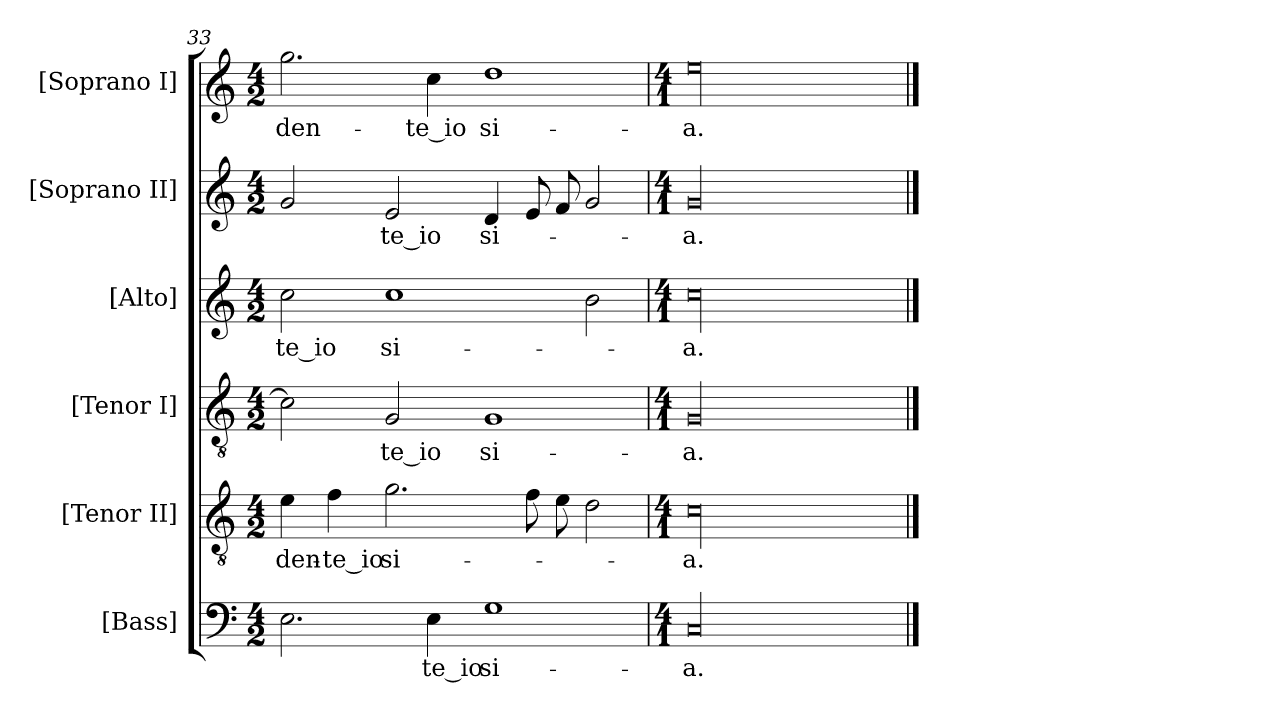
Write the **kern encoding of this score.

**kern	**text	**kern	**text	**kern	**text	**kern	**text	**kern	**text	**kern	**text
*part6	*part6	*part5	*part5	*part4	*part4	*part3	*part3	*part2	*part2	*part1	*part1
*staff6	*staff6	*staff5	*staff5	*staff4	*staff4	*staff3	*staff3	*staff2	*staff2	*staff1	*staff1
*I"[Bass]	*	*I"[Tenor II]	*	*I"[Tenor I]	*	*I"[Alto]	*	*I"[Soprano II]	*	*I"[Soprano I]	*
*I'B.	*	*I'T.	*	*I'T.	*	*I'A.	*	*I'S.	*	*I'S.	*
*clefF4	*	*clefGv2	*	*clefGv2	*	*clefG2	*	*clefG2	*	*clefG2	*
*	*	*ITrd7c12	*	*ITrd7c12	*	*	*	*	*	*	*
*k[]	*	*k[]	*	*k[]	*	*k[]	*	*k[]	*	*k[]	*
*C:	*	*C:	*	*C:	*	*C:	*	*C:	*	*C:	*
*M4/2	*	*M4/2	*	*M4/2	*	*M4/2	*	*M4/2	*	*M4/2	*
=33	=33	=33	=33	=33	=33	=33	=33	=33	=33	=33	=33
!	!	!	!LO:LY:b:color=#000000	!	!	!	!	!	!	!	!
!	!	!	!	!	!	!	!LO:LY:b:color=#000000	!	!	!	!
!	!	!	!	!	!	!	!	!	!	!	!LO:LY:b:color=#000000
2.Ei\	.	4Ei\	-den-	2Ci\]	.	2cci\	-te_io	2gi/	.	2.ggi\	-den-
!	!	!	!LO:LY:b:color=#000000	!	!	!	!	!	!	!	!
.	.	4Fi\	-te_io	.	.	.	.	.	.	.	.
!	!	!	!LO:LY:b:color=#000000	!	!	!	!	!	!	!	!
!	!	!	!	!	!LO:LY:b:color=#000000	!	!	!	!	!	!
!	!	!	!	!	!	!	!LO:LY:b:color=#000000	!	!	!	!
!	!	!	!	!	!	!	!	!	!LO:LY:b:color=#000000	!	!
.	.	2.Gi\	si-	2GGi/	-te_io	1cci	si-	2ei/	-te_io	.	.
!	!LO:LY:b:color=#000000	!	!	!	!	!	!	!	!	!	!
!	!	!	!	!	!	!	!	!	!	!	!LO:LY:b:color=#000000
4Ei\	-te_io	.	.	.	.	.	.	.	.	4cci\	-te_io
!	!LO:LY:b:color=#000000	!	!	!	!	!	!	!	!	!	!
!	!	!	!	!	!LO:LY:b:color=#000000	!	!	!	!	!	!
!	!	!	!	!	!	!	!	!	!LO:LY:b:color=#000000	!	!
!	!	!	!	!	!	!	!	!	!	!	!LO:LY:b:color=#000000
1Gi	si-	.	.	1GGi	si-	.	.	4di/	si-	1ddi	si-
.	.	8Fi\	.	.	.	.	.	8ei/	.	.	.
.	.	8Ei\	.	.	.	.	.	8fi/	.	.	.
.	.	2Di\	.	.	.	2bi\	.	2gi/	.	.	.
=34	=34	=34	=34	=34	=34	=34	=34	=34	=34	=34	=34
*M4/1	*	*M4/1	*	*M4/1	*	*M4/1	*	*M4/1	*	*M4/1	*
!	!LO:LY:b:color=#000000	!	!	!	!	!	!	!	!	!	!
!	!	!	!LO:LY:b:color=#000000	!	!	!	!	!	!	!	!
!	!	!	!	!	!LO:LY:b:color=#000000	!	!	!	!	!	!
!	!	!	!	!	!	!	!LO:LY:b:color=#000000	!	!	!	!
!	!	!	!	!	!	!	!	!	!LO:LY:b:color=#000000	!	!
!	!	!	!	!	!	!	!	!	!	!	!LO:LY:b:color=#000000
00Ci	-a.	00Ci	-a.	00GGi	-a.	00cci	-a.	00gi	-a.	00eei	-a.
==	==	==	==	==	==	==	==	==	==	==	==
*-	*-	*-	*-	*-	*-	*-	*-	*-	*-	*-	*-
